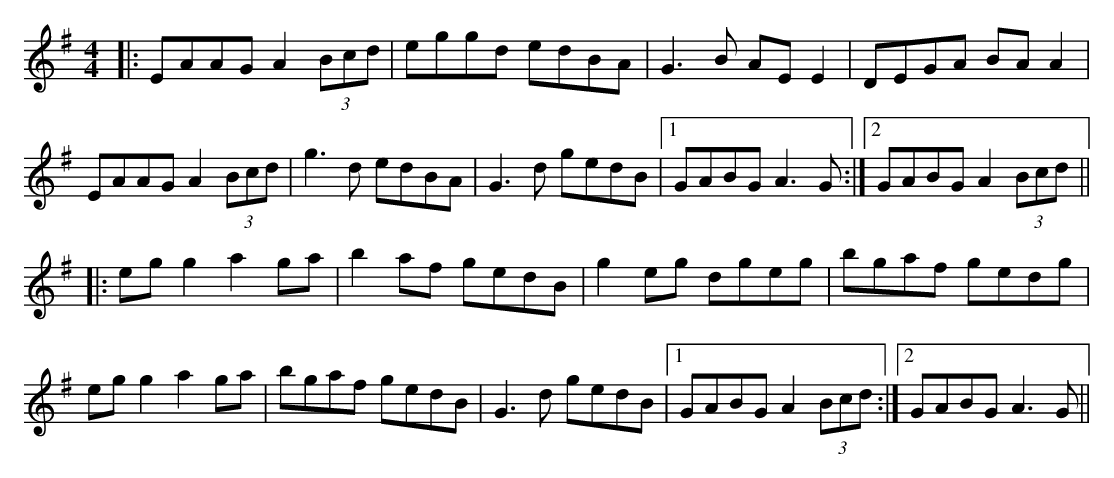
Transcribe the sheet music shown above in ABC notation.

X:1
M:4/4
K:Ador
|:EAAG A2 (3Bcd|eggd edBA|G3B AE E2|DEGA BA A2|
EAAG A2 (3Bcd|g3d edBA|G3d gedB|1 GABG A3G:|2 GABG A2 (3Bcd||
|:eg g2 a2 ga|b2 af gedB|g2 eg dgeg|bgaf gedg|
eg g2 a2 ga|bgaf gedB|G3d gedB|1 GABG A2 (3Bcd:|2 GABG A3G||
